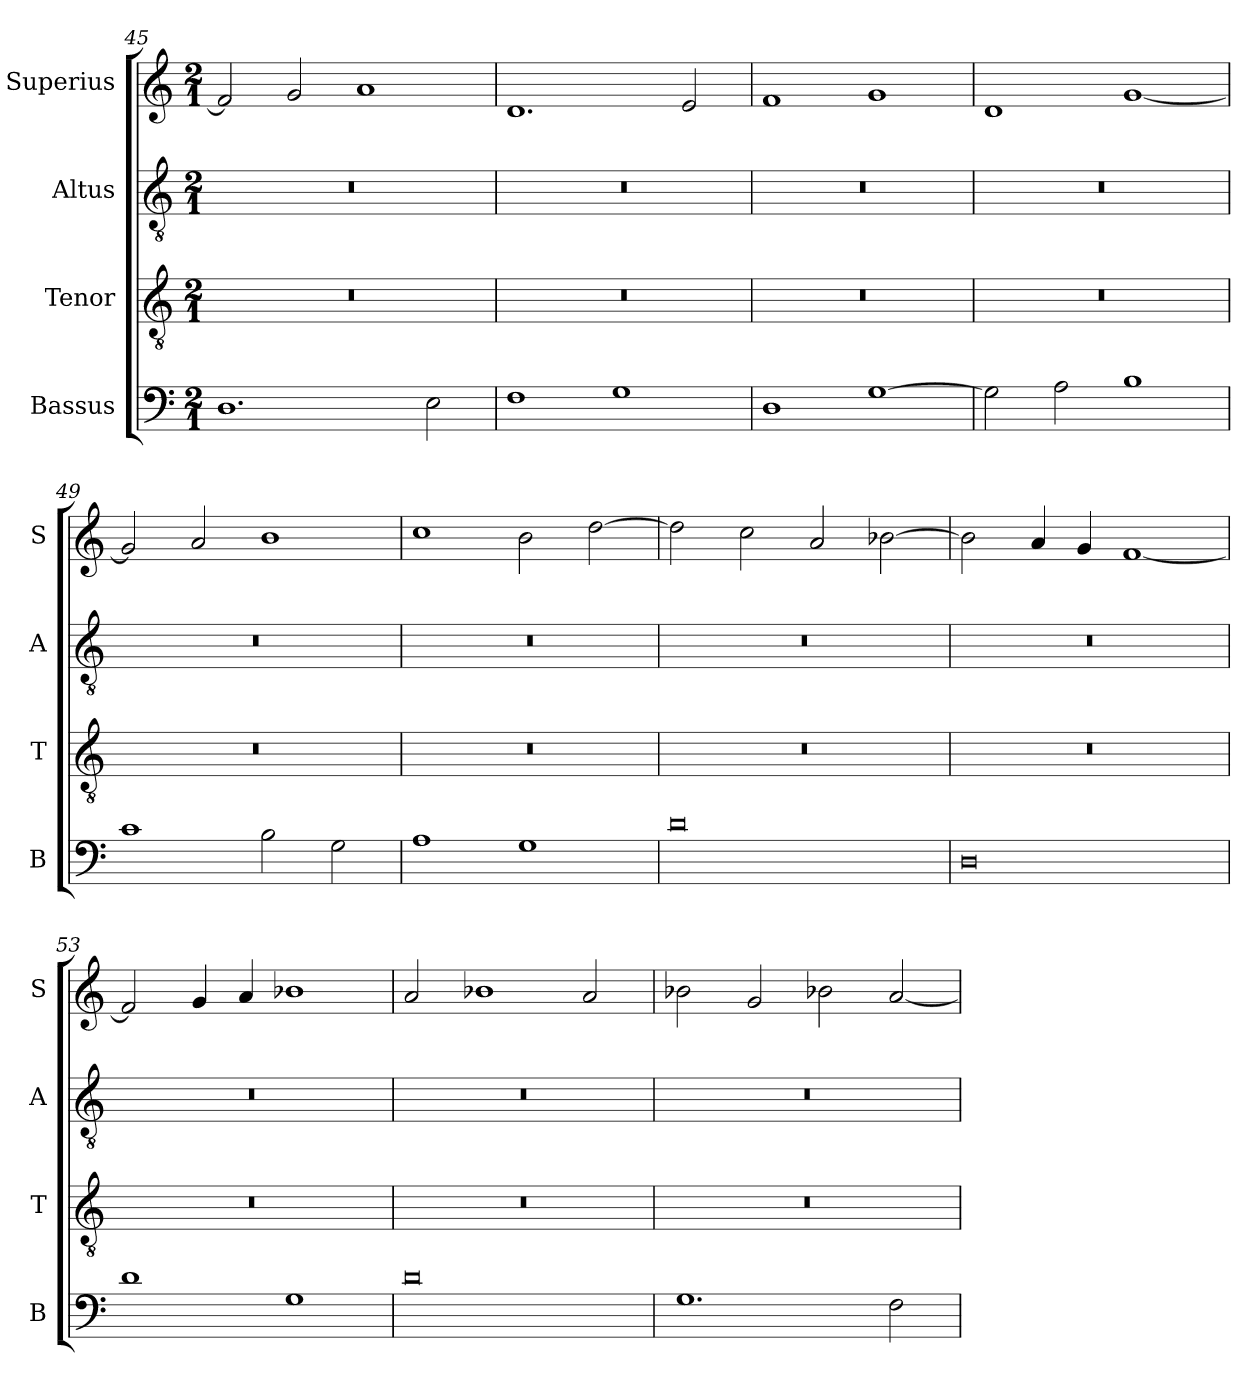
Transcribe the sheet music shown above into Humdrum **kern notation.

**kern	**kern	**kern	**kern
*part4	*part3	*part2	*part1
*staff4	*staff3	*staff2	*staff1
*I"Bassus	*I"Tenor	*I"Altus	*I"Superius
*I'B	*I'T	*I'A	*I'S
*clefF4	*clefGv2	*clefGv2	*clefG2
*k[]	*k[]	*k[]	*k[]
*M2/1	*M2/1	*M2/1	*M2/1
=45	=45	=45	=45
1.D	0r	0r	2f/]
.	.	.	2g/
.	.	.	1a
2E\	.	.	.
=46	=46	=46	=46
1F	0r	0r	1.d
1G	.	.	.
.	.	.	2e/
=47	=47	=47	=47
1D	0r	0r	1f
[1G	.	.	1g
=48	=48	=48	=48
2G\]	0r	0r	1d
2A\	.	.	.
1B	.	.	[1g
=49	=49	=49	=49
1c	0r	0r	2g/]
.	.	.	2a/
2B\	.	.	1b
2G\	.	.	.
=50	=50	=50	=50
1A	0r	0r	1cc
1G	.	.	2b\
.	.	.	[2dd\
=51	=51	=51	=51
0d	0r	0r	2dd\]
.	.	.	2cc\
.	.	.	2a/
.	.	.	[2b-X\
=52	=52	=52	=52
0D	0r	0r	2b-\]
.	.	.	4a/
.	.	.	4g/
.	.	.	[1f
=53	=53	=53	=53
1d	0r	0r	2f/]
.	.	.	4g/
.	.	.	4a/
1G	.	.	1b-X
=54	=54	=54	=54
0d	0r	0r	2a/
.	.	.	1b-X
.	.	.	2a/
=55	=55	=55	=55
1.G	0r	0r	2b-X\
.	.	.	2g/
.	.	.	2b-X\
2F\	.	.	[2a/
=	=	=	=
*-	*-	*-	*-
